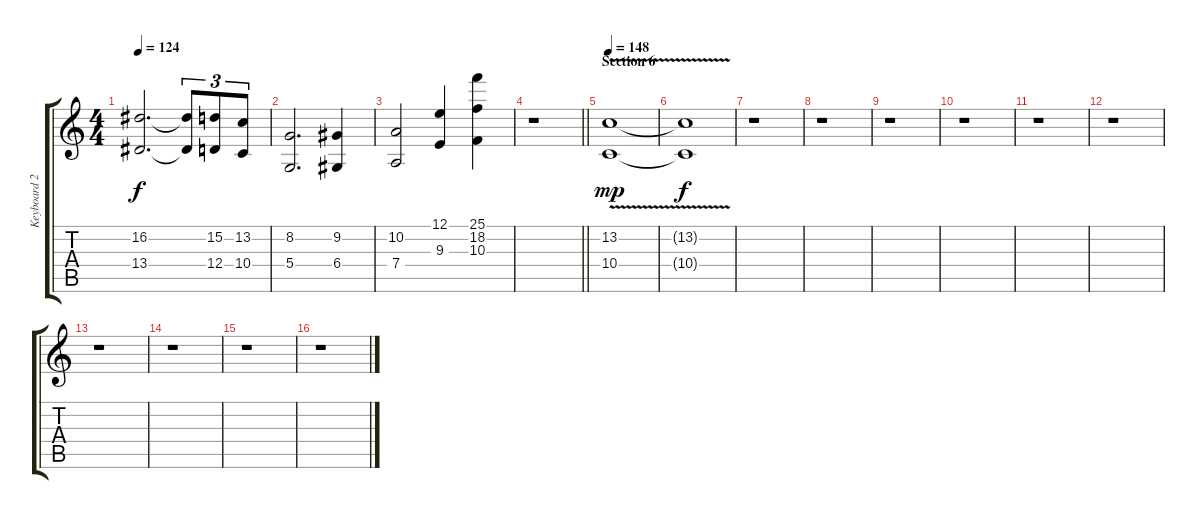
\track ("Keyboard 2" "Keyboard 2") {instrument stringensemble1}
\staff {score tabs}
\tuning (E4 B3 G3 D3 A2 E2) {hide}
\ts (4 4)
\tempo 124
\clef g2
\ks c
(16.2 13.4).2{d dy f} (16.2{t} 13.4{t}).8{tu (3 2)} (15.2 12.4).8{tu (3 2)} (13.2 10.4).8{tu (3 2)} |
(8.2 5.4).2{d} (9.2 6.4).4 |
(10.2 7.4).2 (12.1 9.3).4 (25.1 18.2 10.3).4 |
\barLineRight lightlight
r.1 |
\section ("" "Section 6")
\tempo 148
(13.2{v} 10.4{v}).1{dy mp} |
(13.2{t} 10.4{t}).1{dy f} |
r.1 |
r.1 |
r.1 |
r.1 |
r.1 |
r.1 |
r.1 |
r.1 |
r.1 |
r.1
